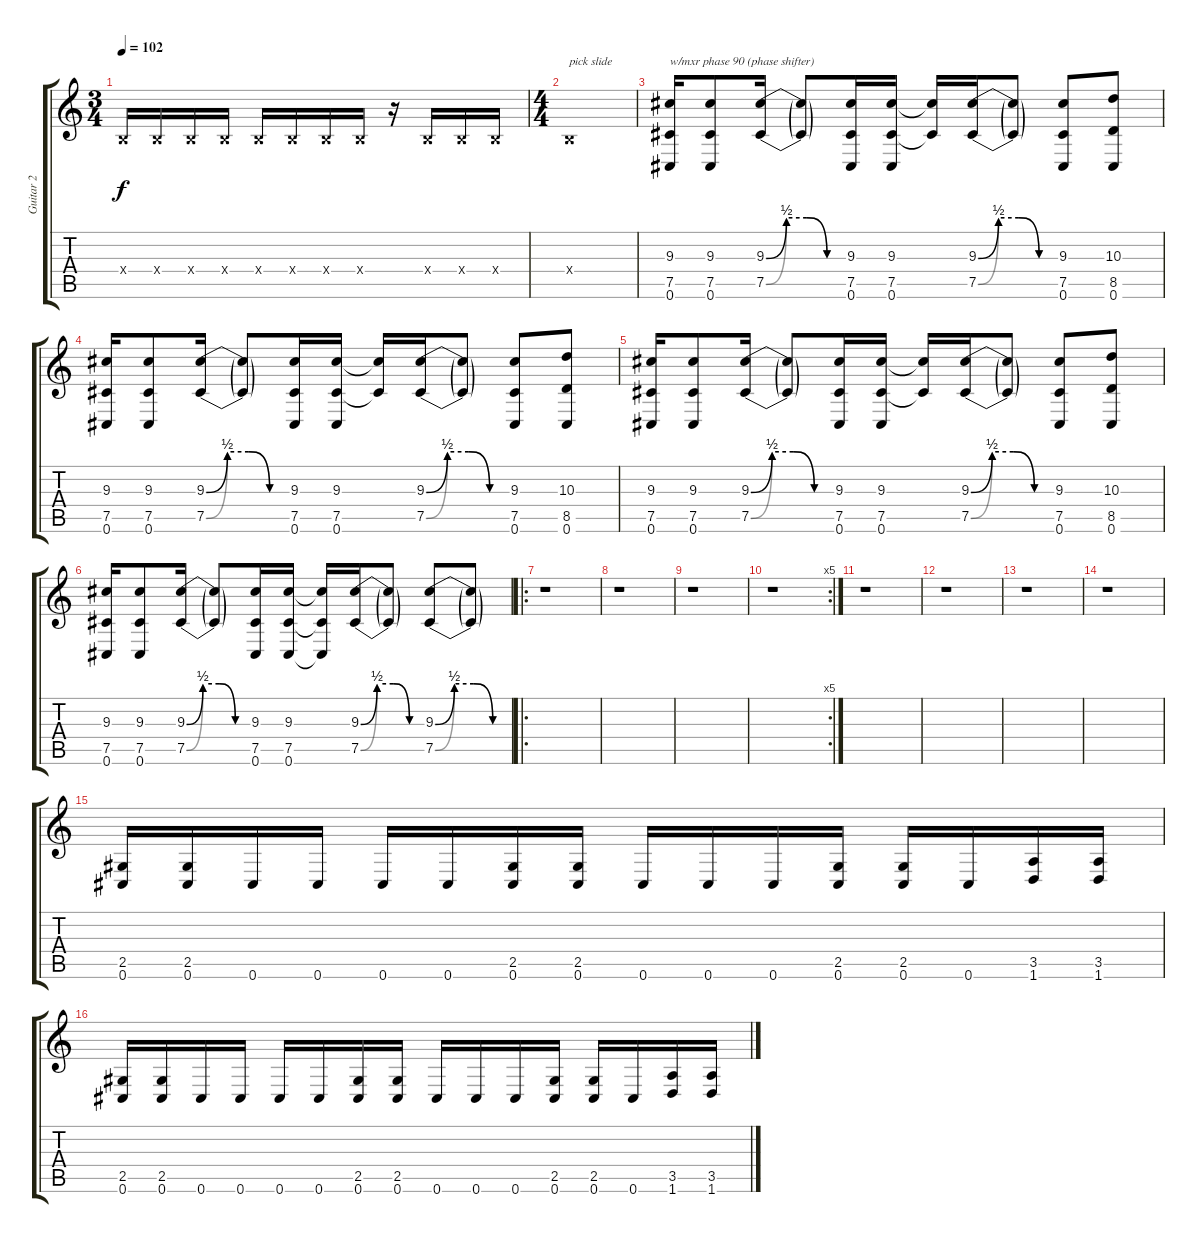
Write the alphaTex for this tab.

\track ("Guitar 2" "Guitar 2") {instrument distortionguitar}
\staff {score tabs}
\tuning (Db4 Ab3 E3 B2 Gb2 Db2) {hide}
\ts (3 4)
\tempo 102
\clef g2
\ks c
0.4{x}.16{dy f} 0.4{x}.16 0.4{x}.16 0.4{x}.16 0.4{x}.16 0.4{x}.16 0.4{x}.16 0.4{x}.16 r.16 0.4{x}.16 0.4{x}.16 0.4{x}.16 |
\ts (4 4)
0.4{x}.1{txt "pick slide"} |
(9.3 7.5 0.6).16{txt "w/mxr phase 90 (phase shifter)"} (9.3 7.5 0.6).8 (9.3{be (custom 0 0 15 2 30 2 45 0 60 0)} 7.5{be (custom 0 0 15 2 30 2 45 0 60 0)}).16 (9.3{t} 7.5{t}).8 (9.3 7.5 0.6).16 (9.3 7.5 0.6).16 (9.3{t} 7.5{t}).16 (9.3{be (custom 0 0 15 2 30 2 45 0 60 0)} 7.5{be (custom 0 0 15 2 30 2 45 0 60 0)}).16 (9.3{t} 7.5{t}).8 (9.3 7.5 0.6).8 (10.3 8.5 0.6).8 |
(9.3 7.5 0.6).16 (9.3 7.5 0.6).8 (9.3{be (custom 0 0 15 2 30 2 45 0 60 0)} 7.5{be (custom 0 0 15 2 30 2 45 0 60 0)}).16 (9.3{t} 7.5{t}).8 (9.3 7.5 0.6).16 (9.3 7.5 0.6).16 (9.3{t} 7.5{t}).16 (9.3{be (custom 0 0 15 2 30 2 45 0 60 0)} 7.5{be (custom 0 0 15 2 30 2 45 0 60 0)}).16 (9.3{t} 7.5{t}).8 (9.3 7.5 0.6).8 (10.3 8.5 0.6).8 |
(9.3 7.5 0.6).16 (9.3 7.5 0.6).8 (9.3{be (custom 0 0 15 2 30 2 45 0 60 0)} 7.5{be (custom 0 0 15 2 30 2 45 0 60 0)}).16 (9.3{t} 7.5{t}).8 (9.3 7.5 0.6).16 (9.3 7.5 0.6).16 (9.3{t} 7.5{t}).16 (9.3{be (custom 0 0 15 2 30 2 45 0 60 0)} 7.5{be (custom 0 0 15 2 30 2 45 0 60 0)}).16 (9.3{t} 7.5{t}).8 (9.3 7.5 0.6).8 (10.3 8.5 0.6).8 |
(9.3 7.5 0.6).16 (9.3 7.5 0.6).8 (9.3{be (custom 0 0 15 2 30 2 45 0 60 0)} 7.5{be (custom 0 0 15 2 30 2 45 0 60 0)}).16 (9.3{t} 7.5{t}).8 (9.3 7.5 0.6).16 (9.3 7.5 0.6).16 (9.3{t} 7.5{t} 0.6{t}).16 (9.3{be (custom 0 0 15 2 30 2 45 0 60 0)} 7.5{be (custom 0 0 15 2 30 2 45 0 60 0)}).16 (9.3{t} 7.5{t}).8 (9.3{be (custom 0 0 15 2 30 2 45 0 60 0)} 7.5{be (custom 0 0 15 2 30 2 45 0 60 0)}).8 (9.3{t} 7.5{t}).8 |
\ro
r.1 |
r.1 |
r.1 |
\rc 5
r.1 |
r.1 |
r.1 |
r.1 |
r.1 |
(2.5 0.6).16 (2.5 0.6).16 0.6.16 0.6.16 0.6.16 0.6.16 (2.5 0.6).16 (2.5 0.6).16 0.6.16 0.6.16 0.6.16 (2.5 0.6).16 (2.5 0.6).16 0.6.16 (3.5 1.6).16 (3.5 1.6).16 |
(2.5 0.6).16 (2.5 0.6).16 0.6.16 0.6.16 0.6.16 0.6.16 (2.5 0.6).16 (2.5 0.6).16 0.6.16 0.6.16 0.6.16 (2.5 0.6).16 (2.5 0.6).16 0.6.16 (3.5 1.6).16 (3.5 1.6).16
